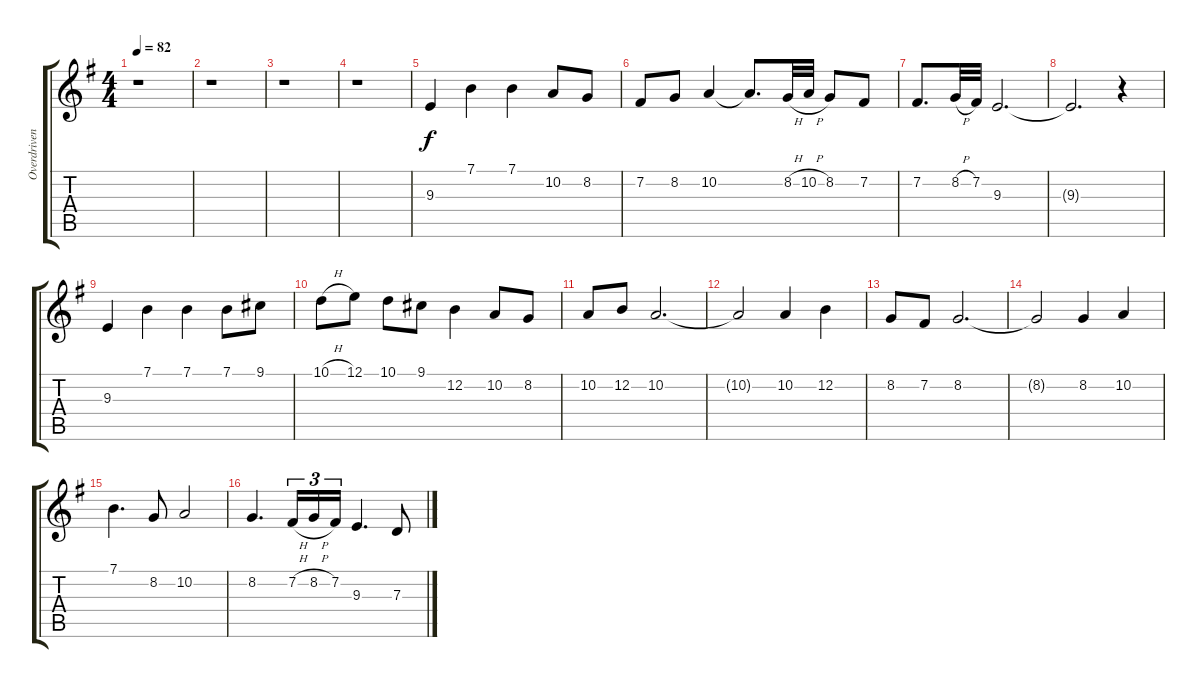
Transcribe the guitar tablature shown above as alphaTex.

\track ("Overdriven" "Overdriven") {instrument piccolo}
\staff {score tabs}
\tuning (E4 B3 G3 D3 A2 E2) {hide}
\ts (4 4)
\tempo 82
\clef g2
\ks g
r.1{dy f instrument piccolo} |
r.1 |
r.1 |
r.1 |
9.3.4 7.1.4 7.1.4 10.2.8 8.2.8 |
7.2.8 8.2.8 10.2.4 10.2{t}.8{d} 8.2{h}.32 10.2{h}.32 8.2.8 7.2.8 |
7.2.8{d} 8.2{h}.32 7.2.32 9.3.2{d} |
9.3{t}.2{d} r.4 |
9.3.4 7.1.4 7.1.4 7.1.8 9.1.8 |
10.1{h}.8 12.1.8 10.1.8 9.1.8 12.2.4 10.2.8 8.2.8 |
10.2.8 12.2.8 10.2.2{d} |
10.2{t}.2 10.2.4 12.2.4 |
8.2.8 7.2.8 8.2.2{d} |
8.2{t}.2 8.2.4 10.2.4 |
7.1.4{d} 8.2.8 10.2.2 |
8.2.4{d} 7.2{h}.16{tu (3 2)} 8.2{h}.16{tu (3 2)} 7.2.16{tu (3 2)} 9.3.4{d} 7.3.8
